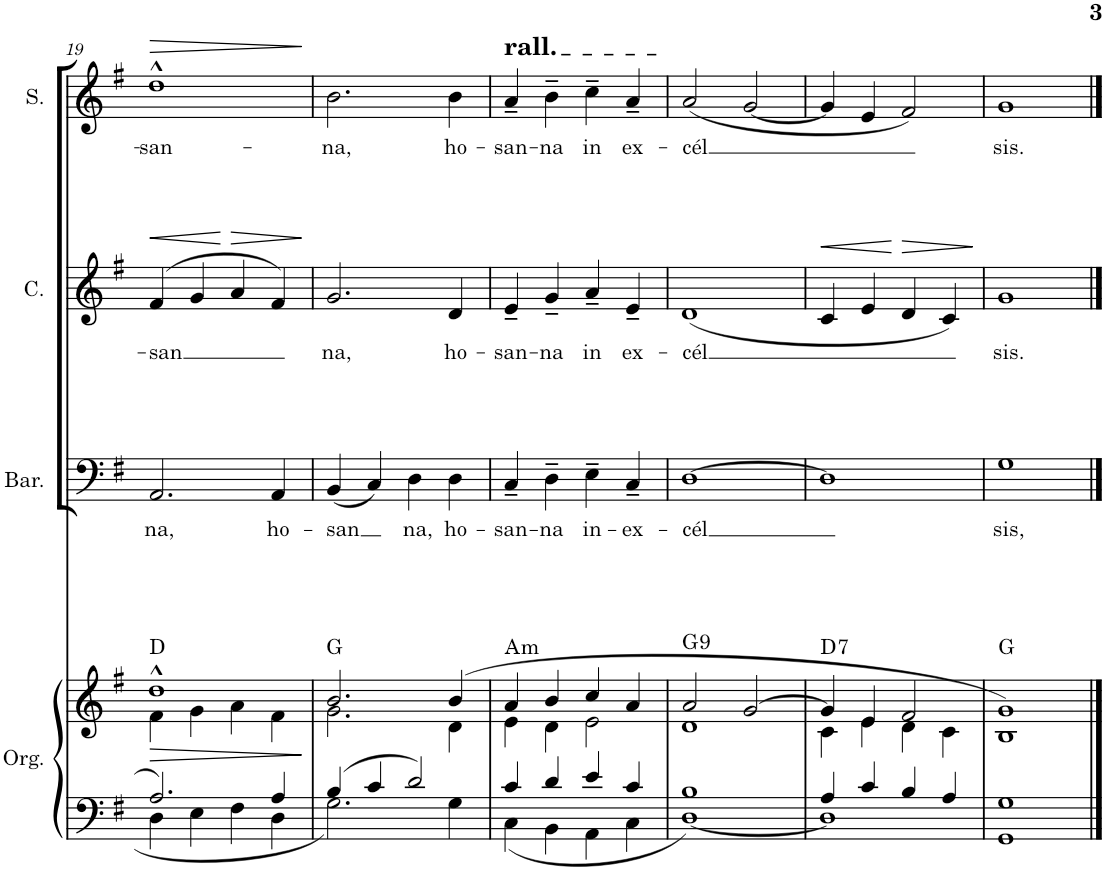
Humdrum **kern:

**kern	**kern	**dynam	**harte	**kern	**text	**kern	**text	**dynam	**kern	**text	**dynam
*part4	*part4	*part4	*part4	*part3	*part3	*part2	*part2	*part2	*part1	*part1	*part1
*staff5	*staff4	*staff4/5	*	*staff3	*staff3	*staff2	*staff2	*staff2	*staff1	*staff1	*staff1
*I"Órgano	*	*	*	*I"Barítono	*	*I"Contralto	*	*	*I"Soprano	*	*
*	*	*	*	*I'Bar.	*	*I'C.	*	*	*I'S.	*	*
!!LO:PB:g=z
*clefF4	*clefG2	*	*	*clefF4	*	*clefG2	*	*	*clefG2	*	*
*k[f#]	*k[f#]	*	*	*k[f#]	*	*k[f#]	*	*	*k[f#]	*	*
*M4/4	*M4/4	*	*	*M4/4	*	*M4/4	*	*	*M4/4	*	*
=19	=19	=19	=19	=19	=19	=19	=19	=19	=19	=19	=19
*^	*	*	*	*	*	*	*	*	*	*	*
!	!	!	!LO:HP:b	!	!	!LO:LY:b	!	!LO:LY:b	!LO:HP:b	!	!LO:LY:b	!LO:HP:b
*	*	*^	*	*	*	*	*	*	*	*	*	*
2.A/	4D\	1dd^^	4f#\	>	D:maj	2.AA/	na,	(>4f#/	-san	<	1dd^^	-san-	>
.	4E\	.	4g\	.	.	.	.	4g/	.	.	.	.	.
!	!	!	!	!	!	!	!	!	!	!LO:HP:n=1:b	!	!	!
.	4F#\	.	4a\	.	.	.	.	4a/	.	[ >	.	.	.
!	!	!	!	!	!	!	!LO:LY:b	!	!	!	!	!	!
4A/	4D\	.	4f#\	.	.	4AA/	ho-	4f#/)	.	.	.	.	.
*v	*v	*	*	*	*	*	*	*	*	*	*	*	*
*	*v	*v	*	*	*	*	*	*	*	*	*	*
.	.	]	.	.	.	.	.	]	.	.	]
=20	=20	=20	=20	=20	=20	=20	=20	=20	=20	=20	=20
*^	*^	*	*	*	*	*	*	*	*	*	*
!	!	!	!	!	!	!	!LO:LY:b	!	!LO:LY:b	!	!	!LO:LY:b	!
4B/	2.G\	2.b/	2.g\	.	G:maj	(4BB/	-san	2.g/	-na,	.	2.b\	-na,	.
4c/	.	.	.	.	.	4C/)	.	.	.	.	.	.	.
!	!	!	!	!	!	!	!LO:LY:b	!	!	!	!	!	!
2d/	.	.	.	.	.	4D\	na,	.	.	.	.	.	.
!	!	!	!	!	!	!	!LO:LY:b	!	!LO:LY:b	!	!	!LO:LY:b	!
.	4G\	(4b/	4d\	.	.	4D\	ho-	4d/	ho-	.	4b\	ho-	.
=21	=21	=21	=21	=21	=21	=21	=21	=21	=21	=21	=21	=21	=21
!	!	!	!	!	!	!	!	!	!	!	!LO:TX:a:t=rall.	!	!
!	!	!	!	!	!LO:H:kt=m	!	!LO:LY:b	!	!LO:LY:b	!	!	!LO:LY:b	!
4c/	4C\	4a/	4e\	.	A:min	4C~/	-san-	4e~/	-san-	.	4a~/	-san-	.
!	!	!	!	!	!	!	!LO:LY:b	!	!LO:LY:b	!	!	!LO:LY:b	!
4d/	4BB\	4b/	4d\	.	.	4D~\	-na	4g~/	-na	.	4b~\	-na	.
!	!	!	!	!	!	!	!LO:LY:b	!	!LO:LY:b	!	!	!LO:LY:b	!
4e/	4AA\	4cc/	2e\	.	.	4E~\	in-	4a~/	in	.	4cc~\	in	.
!	!	!	!	!	!	!	!LO:LY:b	!	!LO:LY:b	!	!	!LO:LY:b	!
4c/	4C\	4a/	.	.	.	4C~/	-ex-	4e~/	ex-	.	4a~/	ex-	.
=22	=22	=22	=22	=22	=22	=22	=22	=22	=22	=22	=22	=22	=22
!	!	!	!	!	!LO:H:kt=9	!	!LO:LY:b	!	!LO:LY:b	!	!	!LO:LY:b	!
1B	[1D	2a/	1d	.	G:9	[1D	-cél	(1d	-cél	.	(2a/	-cél	.
.	.	[2g/	.	.	.	.	.	.	.	.	[2g/	.	.
=23	=23	=23	=23	=23	=23	=23	=23	=23	=23	=23	=23	=23	=23
!	!	!	!	!	!LO:H:kt=7	!	!	!	!	!LO:HP:b	!	!	!
4A/	1D]	4g/]	4c\	.	D:7	1D]	.	4c/	.	<	4g/]	.	.
4c/	.	4e/	4e\	.	.	.	.	4e/	.	.	4e/	.	.
!	!	!	!	!	!	!	!	!	!	!LO:HP:n=1:b	!	!	!
4B/	.	2f#/	4d\	.	.	.	.	4d/	.	[ >	2f#/)	.	.
4A/	.	.	4c\	.	.	.	.	4c/)	.	.	.	.	.
*v	*v	*	*	*	*	*	*	*	*	*	*	*	*
*	*v	*v	*	*	*	*	*	*	*	*	*	*
.	.	.	.	.	.	.	.	]	.	.	.
=24	=24	=24	=24	=24	=24	=24	=24	=24	=24	=24	=24
*^	*^	*	*	*	*	*	*	*	*	*	*
!	!	!	!	!	!	!	!LO:LY:b	!	!LO:LY:b	!	!	!LO:LY:b	!
1G	1GG	1g)	1B	.	G:maj	1G	sis,	1g	sis.	.	1g	sis.	.
*v	*v	*	*	*	*	*	*	*	*	*	*	*	*
*	*v	*v	*	*	*	*	*	*	*	*	*	*
==	==	==	==	==	==	==	==	==	==	==	==
*-	*-	*-	*-	*-	*-	*-	*-	*-	*-	*-	*-
